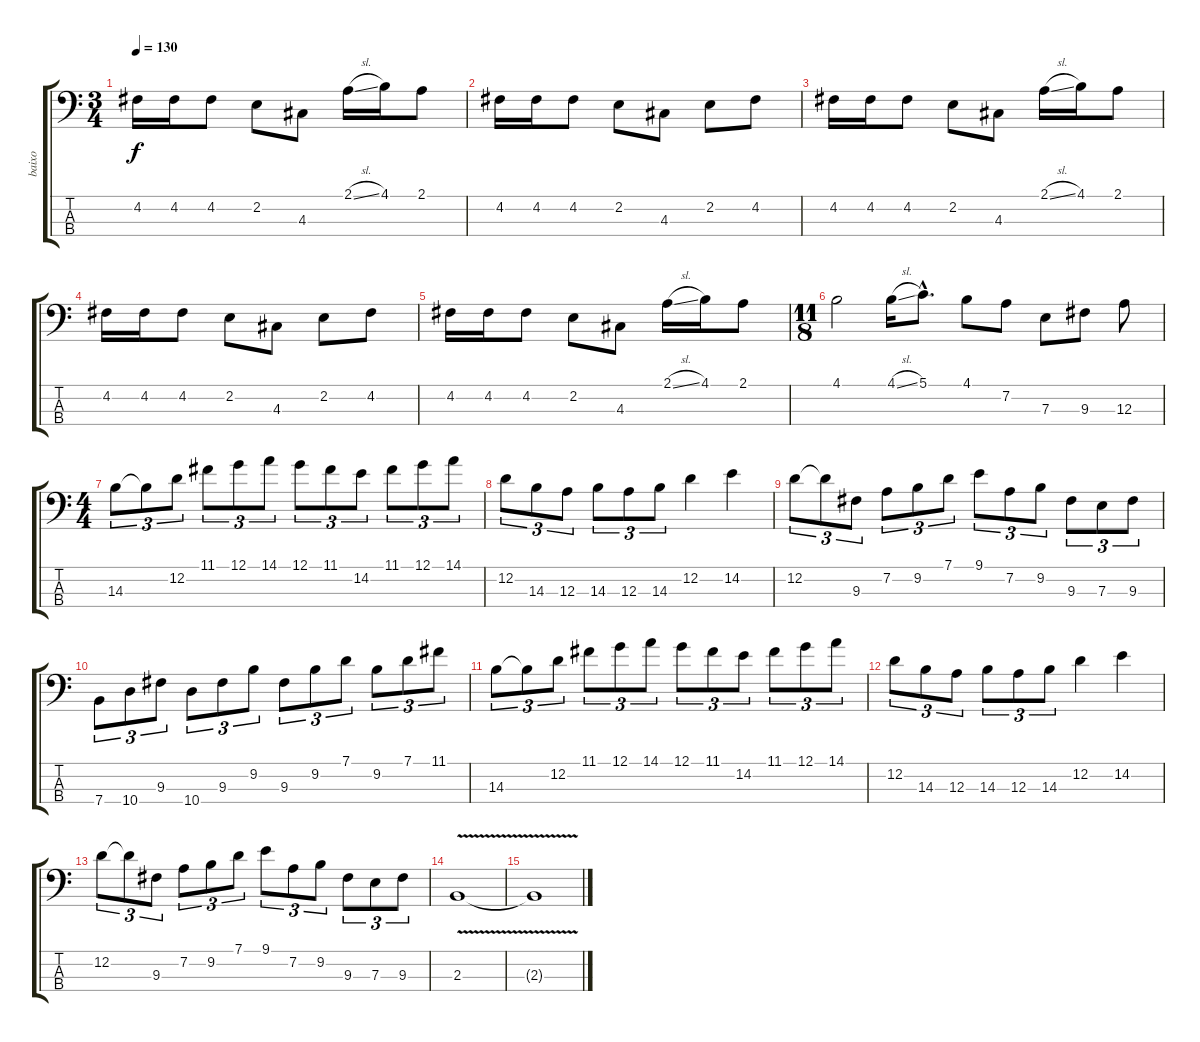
\track ("baixo" "baixo") {instrument electricbassfinger}
\staff {score tabs}
\tuning (G2 D2 A1 E1) {hide}
\ts (3 4)
\tempo 130
\clef f4
\ks c
4.2.16{dy f} 4.2.16 4.2.8 2.2.8 4.3.8 2.1{sl}.16 4.1.16 2.1.8 |
4.2.16 4.2.16 4.2.8 2.2.8 4.3.8 2.2.8 4.2.8 |
4.2.16 4.2.16 4.2.8 2.2.8 4.3.8 2.1{sl}.16 4.1.16 2.1.8 |
4.2.16 4.2.16 4.2.8 2.2.8 4.3.8 2.2.8 4.2.8 |
4.2.16 4.2.16 4.2.8 2.2.8 4.3.8 2.1{sl}.16 4.1.16 2.1.8 |
\ts (11 8)
4.1.2 4.1{sl}.16 5.1{hac}.8{d} 4.1.8 7.2.8 7.3.8 9.3.8 12.3.8 |
\ts (4 4)
14.3.8{tu (3 2)} 14.3{t}.8{tu (3 2)} 12.2.8{tu (3 2)} 11.1.8{tu (3 2)} 12.1.8{tu (3 2)} 14.1.8{tu (3 2)} 12.1.8{tu (3 2)} 11.1.8{tu (3 2)} 14.2.8{tu (3 2)} 11.1.8{tu (3 2)} 12.1.8{tu (3 2)} 14.1.8{tu (3 2)} |
12.2.8{tu (3 2)} 14.3.8{tu (3 2)} 12.3.8{tu (3 2)} 14.3.8{tu (3 2)} 12.3.8{tu (3 2)} 14.3.8{tu (3 2)} 12.2.4 14.2.4 |
12.2.8{tu (3 2)} 12.2{t}.8{tu (3 2)} 9.3.8{tu (3 2)} 7.2.8{tu (3 2)} 9.2.8{tu (3 2)} 7.1.8{tu (3 2)} 9.1.8{tu (3 2)} 7.2.8{tu (3 2)} 9.2.8{tu (3 2)} 9.3.8{tu (3 2)} 7.3.8{tu (3 2)} 9.3.8{tu (3 2)} |
7.4.8{tu (3 2)} 10.4.8{tu (3 2)} 9.3.8{tu (3 2)} 10.4.8{tu (3 2)} 9.3.8{tu (3 2)} 9.2.8{tu (3 2)} 9.3.8{tu (3 2)} 9.2.8{tu (3 2)} 7.1.8{tu (3 2)} 9.2.8{tu (3 2)} 7.1.8{tu (3 2)} 11.1.8{tu (3 2)} |
14.3.8{tu (3 2)} 14.3{t}.8{tu (3 2)} 12.2.8{tu (3 2)} 11.1.8{tu (3 2)} 12.1.8{tu (3 2)} 14.1.8{tu (3 2)} 12.1.8{tu (3 2)} 11.1.8{tu (3 2)} 14.2.8{tu (3 2)} 11.1.8{tu (3 2)} 12.1.8{tu (3 2)} 14.1.8{tu (3 2)} |
12.2.8{tu (3 2)} 14.3.8{tu (3 2)} 12.3.8{tu (3 2)} 14.3.8{tu (3 2)} 12.3.8{tu (3 2)} 14.3.8{tu (3 2)} 12.2.4 14.2.4 |
12.2.8{tu (3 2)} 12.2{t}.8{tu (3 2)} 9.3.8{tu (3 2)} 7.2.8{tu (3 2)} 9.2.8{tu (3 2)} 7.1.8{tu (3 2)} 9.1.8{tu (3 2)} 7.2.8{tu (3 2)} 9.2.8{tu (3 2)} 9.3.8{tu (3 2)} 7.3.8{tu (3 2)} 9.3.8{tu (3 2)} |
2.3{v}.1 |
2.3{t}.1
